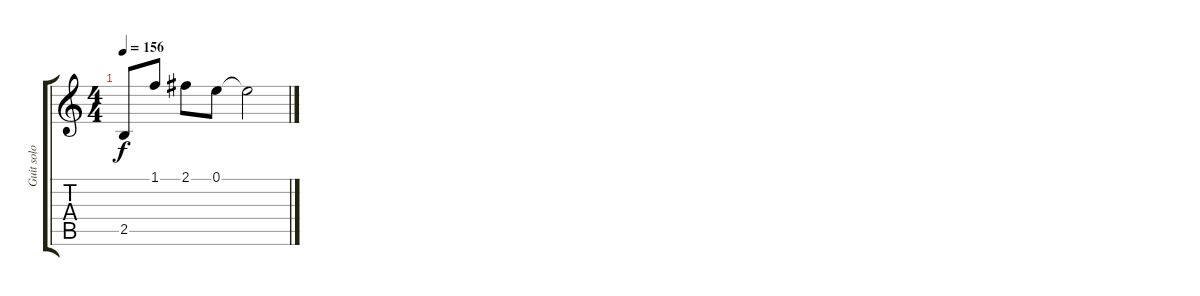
\track ("Guit solo" "Guit solo") {instrument acousticguitarsteel}
\staff {score tabs}
\tuning (E4 B3 G3 D3 A2 E2) {hide}
\ts (4 4)
\tempo 156
\clef g2
\ks c
2.5.8{dy f volume 0} 1.1.8 2.1.8 0.1.8 0.1{t}.2
